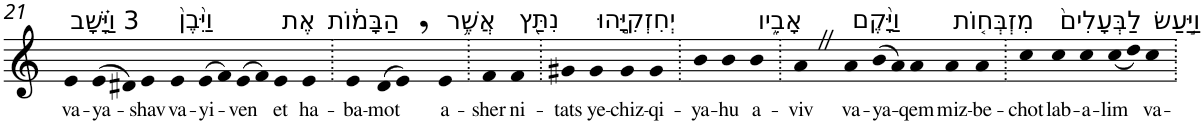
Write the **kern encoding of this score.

**kern	**text
*part1	*part1
*staff1	*staff1
*I"Piano	*
*I'Pno	*
!!LO:PB:g=z
*clefG2	*
*k[]	*
=21	=21
!LO:TX:a:t=3 וַיָּ֗שָׁב	!
!	!LO:LY:b
4e	va-
!	!LO:LY:b
(>8e	-ya-
8d#X)	.
!	!LO:LY:b
4e	-shav
!LO:TX:a:t=וַיִּ֙בֶן֙	!
!	!LO:LY:b
4e	va-
!	!LO:LY:b
(>8e	-yi-
8f)	.
!	!LO:LY:b
(>8e	-ven
8f)	.
!LO:TX:a:t=אֶת	!
!	!LO:LY:b
4e	et
!LO:TX:a:t=הַבָּמ֔וֹת	!
!	!LO:LY:b
4e	ha-
=22.	=22.
!	!LO:LY:b
4e	-ba-
!	!LO:LY:b
(>8d	-mot
8e,)	.
!LO:TX:a:t=אֲשֶׁ֥ר	!
!	!LO:LY:b
4e	a-
=23.	=23.
!	!LO:LY:b
4f	-sher
!LO:TX:a:t=נִתַּ֖ץ	!
!	!LO:LY:b
4f	ni-
=24.	=24.
!	!LO:LY:b
4g#X	-tats
!LO:TX:a:t=יְחִזְקִיָּ֣הוּ	!
!	!LO:LY:b
4g#	ye-
!	!LO:LY:b
4g#	-chiz-
!	!LO:LY:b
4g#	-qi-
=25.	=25.
!	!LO:LY:b
4b	-ya-
!	!LO:LY:b
4b	-hu
!LO:TX:a:t=אָבִ֑יו	!
!	!LO:LY:b
4b	a-
=26.	=26.
!	!LO:LY:b
4aZ	-viv
!LO:TX:a:t=וַיָּ֨קֶם	!
!	!LO:LY:b
4a	va-
!	!LO:LY:b
(>8b	-ya-
8a)	.
!	!LO:LY:b
4a	-qem
!LO:TX:a:t=מִזְבְּח֤וֹת	!
!	!LO:LY:b
4a	miz-
!	!LO:LY:b
4a	-be-
=27.	=27.
!	!LO:LY:b
4cc	-chot
!LO:TX:a:t=לַבְּעָלִים֙	!
!	!LO:LY:b
4cc	lab-
!	!LO:LY:b
4cc	-a-
!	!LO:LY:b
(<8cc	-lim
8dd)	.
!LO:TX:a:t=וַיַּ֣עַשׂ	!
!	!LO:LY:b
4cc	va-
=.	=.
*-	*-
